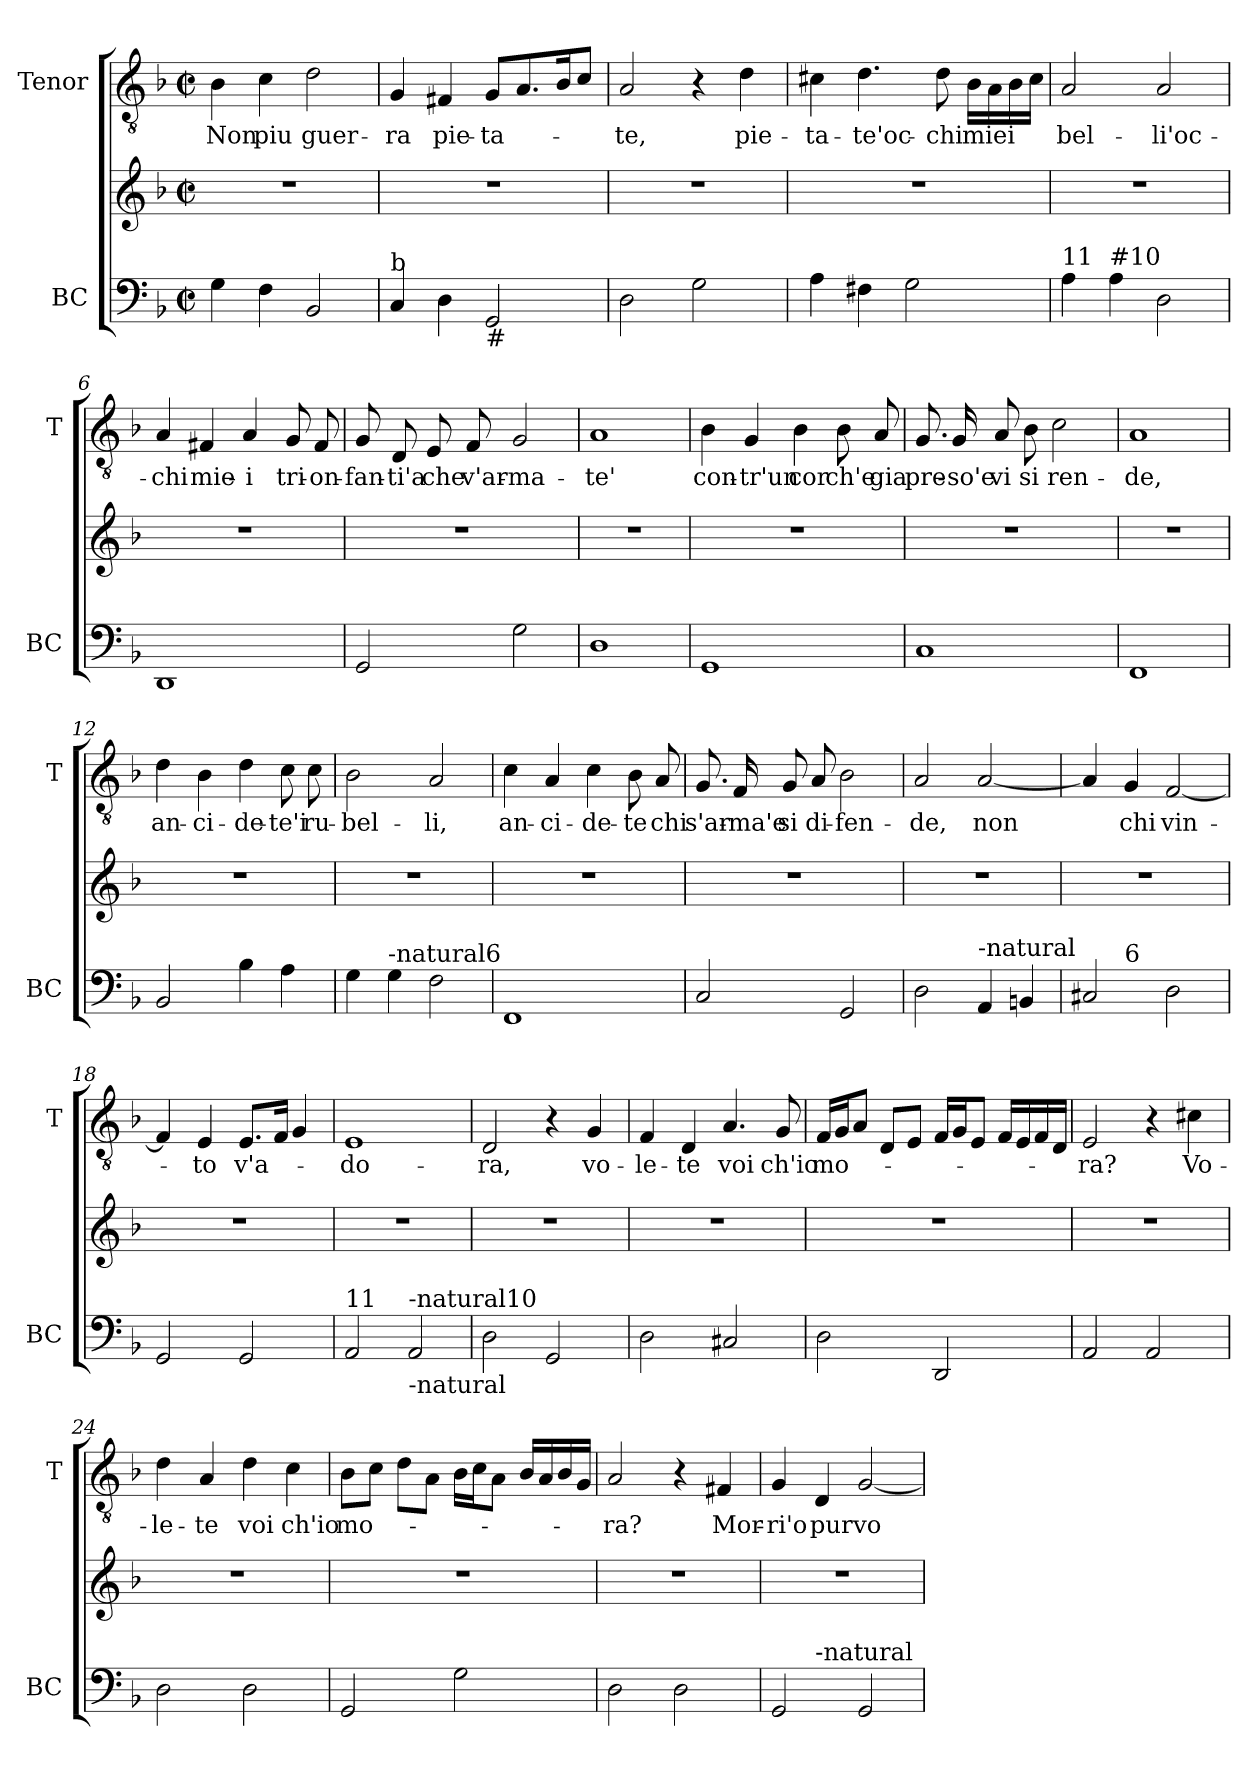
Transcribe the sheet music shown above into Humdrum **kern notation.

**kern	**kern	**kern	**text
*part2	*part2	*part1	*part1
*staff3	*staff2	*staff1	*staff1
*I"BC	*	*I"Tenor	*
*I'BC	*	*I'T	*
*clefF4	*clefG2	*clefGv2	*
*k[b-]	*k[b-]	*k[b-]	*
*F:	*F:	*F:	*
*M2/2	*M2/2	*M2/2	*
*met(c|)	*met(c|)	*met(c|)	*
=1	=1	=1	=1
!	!	!	!LO:LY:b
4G\	1r	4B-\	Non
!	!	!	!LO:LY:b
4F\	.	4c\	piu
!	!	!	!LO:LY:b
2BB-/	.	2d\	guer-
=2	=2	=2	=2
!LO:TX:a:t=b	!	!	!
!	!	!	!LO:LY:b
4C/	1r	4G/	-ra
!	!	!	!LO:LY:b
4D\	.	4F#X/	pie-
!LO:TX:b:t=#	!	!	!
!	!	!	!LO:LY:b
2GG/	.	8G/L	-ta-
.	.	8.A/	.
.	.	16B-/k	.
.	.	8c/J	.
=3	=3	=3	=3
!	!	!	!LO:LY:b
2D\	1r	2A/	-te,
2G\	.	4r	.
!	!	!	!LO:LY:b
.	.	4d\	pie-
=4	=4	=4	=4
!	!	!	!LO:LY:b
4A\	1r	4c#X\	-ta-
!	!	!	!LO:LY:b
4F#X\	.	4.d\	-te'oc-
2G\	.	.	.
!	!	!	!LO:LY:b
.	.	8d\	-chi
!	!	!	!LO:LY:b
.	.	16B-\LL	miei
.	.	16A\	.
.	.	16B-\	.
.	.	16c#\JJ	.
=5	=5	=5	=5
!LO:TX:a:t=11	!	!	!
!	!	!	!LO:LY:b
4A\	1r	2A/	bel-
!LO:TX:a:t=#10	!	!	!
4A\	.	.	.
!	!	!	!LO:LY:b
2D\	.	2A/	-li'oc-
!!LO:LB:g=z
=6	=6	=6	=6
!	!	!	!LO:LY:b
1DD	1r	4A/	-chi
!	!	!	!LO:LY:b
.	.	4F#X/	mie-
!	!	!	!LO:LY:b
.	.	4A/	-i
!	!	!	!LO:LY:b
.	.	8G/	tri-
!	!	!	!LO:LY:b
.	.	8F#/	-on-
=7	=7	=7	=7
!	!	!	!LO:LY:b
2GG/	1r	8G/	-fan-
!	!	!	!LO:LY:b
.	.	8D/	-ti'a
!	!	!	!LO:LY:b
.	.	8E/	che
!	!	!	!LO:LY:b
.	.	8F/	v'ar-
!	!	!	!LO:LY:b
2G\	.	2G/	-ma-
=8	=8	=8	=8
!	!	!	!LO:LY:b
1D	1r	1A	-te'
=9	=9	=9	=9
!	!	!	!LO:LY:b
1GG	1r	4B-\	con-
!	!	!	!LO:LY:b
.	.	4G/	-tr'un
!	!	!	!LO:LY:b
.	.	4B-\	cor
!	!	!	!LO:LY:b
.	.	8B-\	ch'e
!	!	!	!LO:LY:b
.	.	8A/	gia
=10	=10	=10	=10
!	!	!	!LO:LY:b
1C	1r	8.G/	pre-
!	!	!	!LO:LY:b
.	.	16G/	-so'e
!	!	!	!LO:LY:b
.	.	8A/	vi
!	!	!	!LO:LY:b
.	.	8B-\	si
!	!	!	!LO:LY:b
.	.	2c\	ren-
!!LO:LB:g=z
=11	=11	=11	=11
!	!	!	!LO:LY:b
1FF	1r	1A	-de,
=12	=12	=12	=12
!	!	!	!LO:LY:b
2BB-/	1r	4d\	an-
!	!	!	!LO:LY:b
.	.	4B-\	-ci-
!	!	!	!LO:LY:b
4B-\	.	4d\	-de-
!	!	!	!LO:LY:b
4A\	.	8c\	-te'i
!	!	!	!LO:LY:b
.	.	8c\	ru-
=13	=13	=13	=13
!	!	!	!LO:LY:b
4G\	1r	2B-\	-bel-
!LO:TX:a:t=-natural6	!	!	!
4G\	.	.	.
!	!	!	!LO:LY:b
2F\	.	2A/	-li,
=14	=14	=14	=14
!	!	!	!LO:LY:b
1FF	1r	4c\	an-
!	!	!	!LO:LY:b
.	.	4A/	-ci-
!	!	!	!LO:LY:b
.	.	4c\	-de-
!	!	!	!LO:LY:b
.	.	8B-\	-te
!	!	!	!LO:LY:b
.	.	8A/	chi
=15	=15	=15	=15
!	!	!	!LO:LY:b
2C/	1r	8.G/	s'ar-
!	!	!	!LO:LY:b
.	.	16F/	-ma'e
!	!	!	!LO:LY:b
.	.	8G/	si
!	!	!	!LO:LY:b
.	.	8A/	di-
!	!	!	!LO:LY:b
2GG/	.	2B-\	-fen-
!!LO:PB:g=z
=16	=16	=16	=16
!	!	!	!LO:LY:b
2D\	1r	2A/	-de,
!LO:TX:a:t=-natural	!	!	!
!	!	!	!LO:LY:b
4AA/	.	[2A/	non
4BBn/	.	.	.
=17	=17	=17	=17
*^	*	*	*
2C#X/	4ryy	1r	4A/]	.
!	!LO:TX:a:t=6	!	!	!
!	!	!	!	!LO:LY:b
.	2.ryy	.	4G/	chi
!	!	!	!	!LO:LY:b
2D\	.	.	[2F/	vin-
*v	*v	*	*	*
=18	=18	=18	=18
2GG/	1r	4F/]	.
!	!	!	!LO:LY:b
.	.	4E/	-to
!	!	!	!LO:LY:b
2GG/	.	8.E/L	v'a-
.	.	16F/Jk	.
.	.	4G/	.
=19	=19	=19	=19
!LO:TX:a:t=11	!	!	!
!	!	!	!LO:LY:b
2AA/	1r	1E	-do-
!LO:TX:b:t=-natural	!	!	!
!LO:TX:a:t=-natural10	!	!	!
2AA/	.	.	.
=20	=20	=20	=20
!	!	!	!LO:LY:b
2D\	1r	2D/	-ra,
2GG/	.	4r	.
!	!	!	!LO:LY:b
.	.	4G/	vo-
=21	=21	=21	=21
!	!	!	!LO:LY:b
2D\	1r	4F/	-le-
!	!	!	!LO:LY:b
.	.	4D/	-te
!	!	!	!LO:LY:b
2C#X/	.	4.A/	voi
!	!	!	!LO:LY:b
.	.	8G/	ch'io
!!LO:LB:g=z
=22	=22	=22	=22
!	!	!	!LO:LY:b
2D\	1r	16F/LL	mo-
.	.	16G/J	.
.	.	8A/J	.
.	.	8D/L	.
.	.	8E/J	.
2DD/	.	16F/LL	.
.	.	16G/J	.
.	.	8E/J	.
.	.	16F/LL	.
.	.	16E/	.
.	.	16F/	.
.	.	16D/JJ	.
=23	=23	=23	=23
!	!	!	!LO:LY:b
2AA/	1r	2E/	-ra?
2AA/	.	4r	.
!	!	!	!LO:LY:b
.	.	4c#X\	Vo-
=24	=24	=24	=24
!	!	!	!LO:LY:b
2D\	1r	4d\	-le-
!	!	!	!LO:LY:b
.	.	4A/	-te
!	!	!	!LO:LY:b
2D\	.	4d\	voi
!	!	!	!LO:LY:b
.	.	4c\	ch'io
=25	=25	=25	=25
!	!	!	!LO:LY:b
2GG/	1r	8B-\L	mo-
.	.	8c\J	.
.	.	8d\L	.
.	.	8A\J	.
2G\	.	16B-\LL	.
.	.	16c\J	.
.	.	8A\J	.
.	.	16B-/LL	.
.	.	16A/	.
.	.	16B-/	.
.	.	16G/JJ	.
=26	=26	=26	=26
!	!	!	!LO:LY:b
2D\	1r	2A/	-ra?
2D\	.	4r	.
!	!	!	!LO:LY:b
.	.	4F#X/	Mor-
!!LO:LB:g=z
=27	=27	=27	=27
!	!	!	!LO:LY:b
*^	*	*	*
2GG/	4ryy	1r	4G/	-ri'o
!	!LO:TX:a:t=-natural	!	!	!
!	!	!	!	!LO:LY:b
.	2.ryy	.	4D/	pur
!	!	!	!	!LO:LY:b
2GG/	.	.	[2G/	vo-
*v	*v	*	*	*
=	=	=	=
*-	*-	*-	*-
